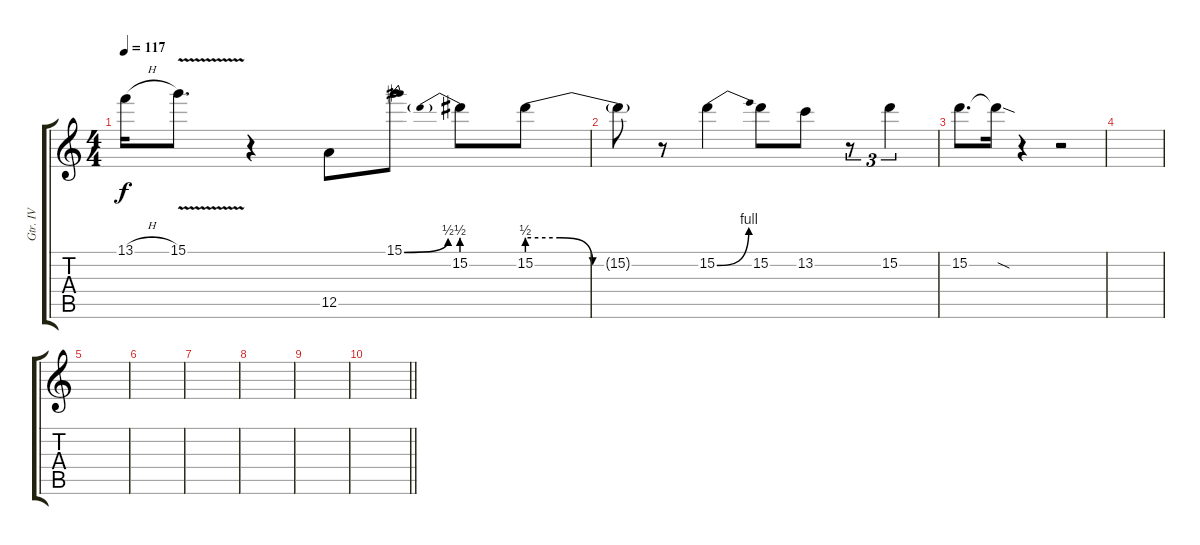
\track ("Gtr. IV" "Gtr. IV") {instrument distortionguitar}
\staff {score tabs}
\tuning (E4 B3 G3 D3 A2 E2) {hide}
\ts (4 4)
\tempo 117
\clef g2
\ks c
13.1{h}.16{dy f} 15.1{v}.8{d} r.4 12.5.8 15.1{be (bend 0 0 60 2)}.8 15.2{be (prebend 0 2 60 2)}.8 15.2{be (custom 0 2 15 2 30 0 60 0)}.8 |
15.2{t}.8 r.8 15.2{be (bend 0 0 60 4)}.4 15.2.8 13.2.8 r.8{tu (3 2)} 15.2.4{tu (3 2)} |
15.2.8{d} 15.2{sod t}.16 r.4 r.2 |
|
|
|
|
|
|
\barLineRight lightlight
